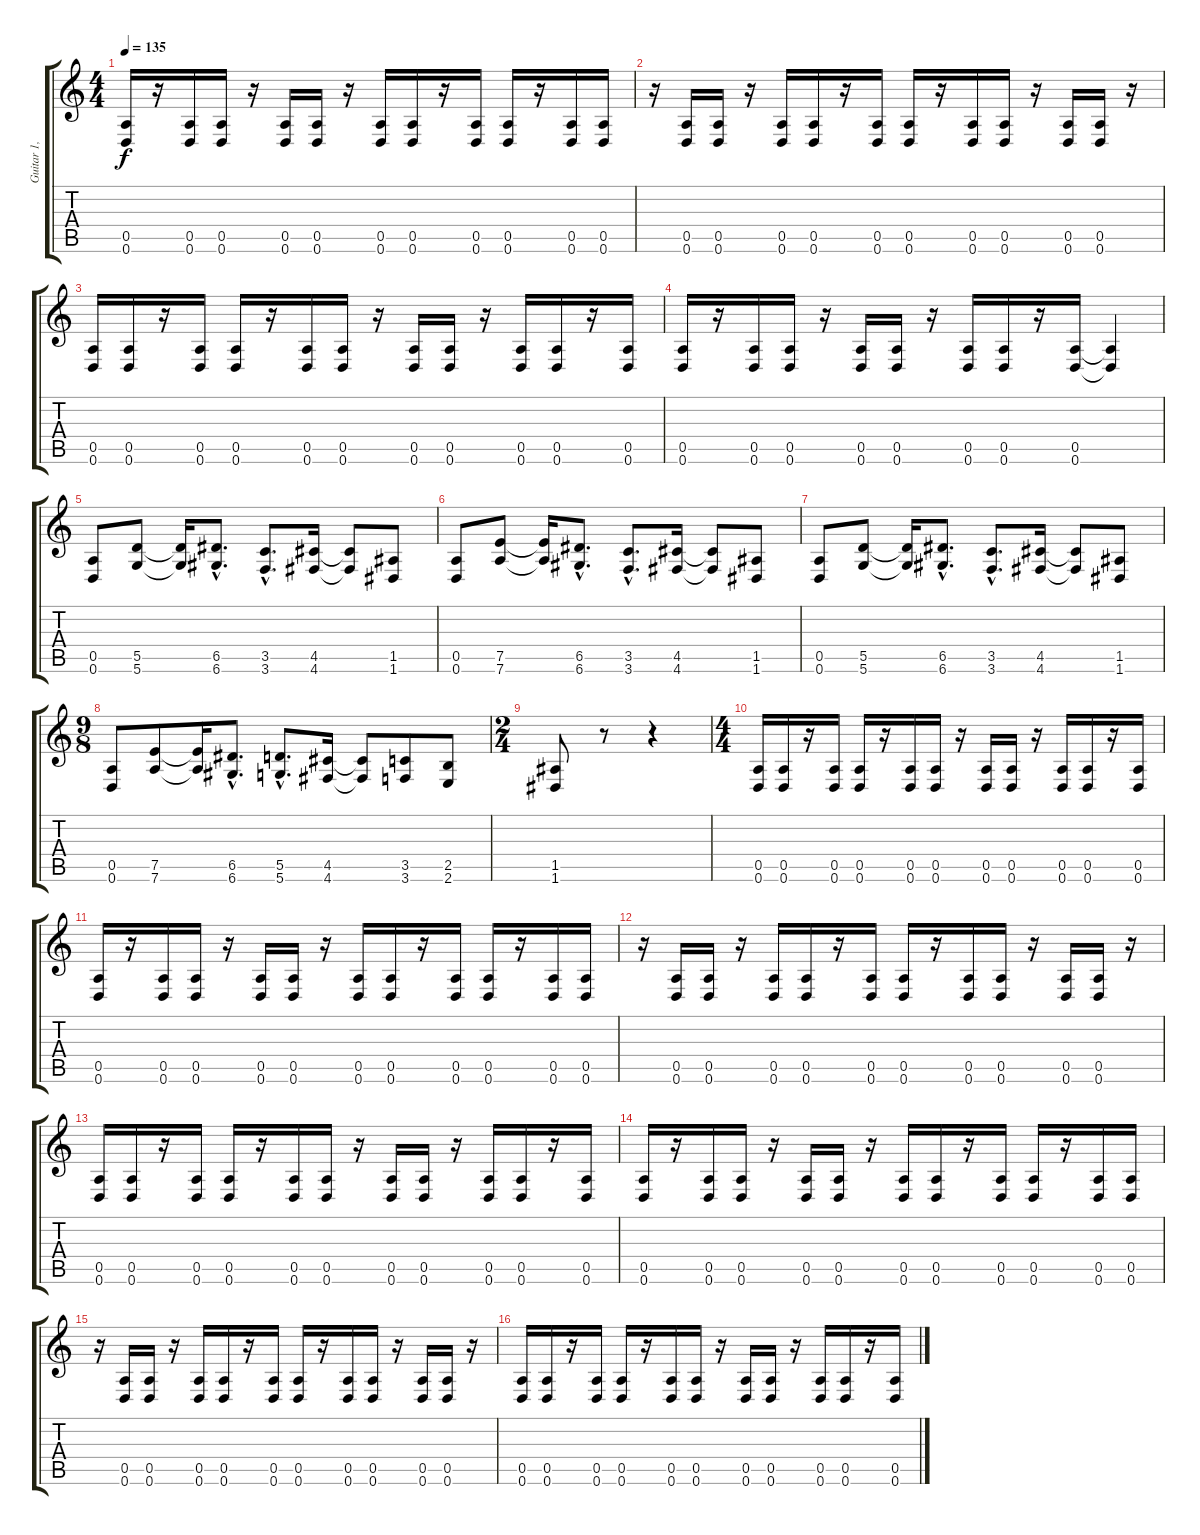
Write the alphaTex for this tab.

\track ("Guitar 1, Dime" "Guitar 1, ") {instrument overdrivenguitar}
\staff {score tabs}
\tuning (E4 B3 G3 D3 A2 D2) {hide}
\ts (4 4)
\tempo 135
\clef g2
\ks c
(0.5 0.6).16{dy f} r.16 (0.5 0.6).16 (0.5 0.6).16 r.16 (0.5 0.6).16 (0.5 0.6).16 r.16 (0.5 0.6).16 (0.5 0.6).16 r.16 (0.5 0.6).16 (0.5 0.6).16 r.16 (0.5 0.6).16 (0.5 0.6).16 |
r.16 (0.5 0.6).16 (0.5 0.6).16 r.16 (0.5 0.6).16 (0.5 0.6).16 r.16 (0.5 0.6).16 (0.5 0.6).16 r.16 (0.5 0.6).16 (0.5 0.6).16 r.16 (0.5 0.6).16 (0.5 0.6).16 r.16 |
(0.5 0.6).16 (0.5 0.6).16 r.16 (0.5 0.6).16 (0.5 0.6).16 r.16 (0.5 0.6).16 (0.5 0.6).16 r.16 (0.5 0.6).16 (0.5 0.6).16 r.16 (0.5 0.6).16 (0.5 0.6).16 r.16 (0.5 0.6).16 |
(0.5 0.6).16 r.16 (0.5 0.6).16 (0.5 0.6).16 r.16 (0.5 0.6).16 (0.5 0.6).16 r.16 (0.5 0.6).16 (0.5 0.6).16 r.16 (0.5 0.6).16 (0.5{t} 0.6{t}).4 |
(0.5 0.6).8 (5.5 5.6).8 (5.5{t} 5.6{t}).16 (6.5{hac} 6.6{hac}).8{d} (3.5{hac} 3.6{hac}).8{d} (4.5 4.6).16 (4.5{t} 4.6{t}).8 (1.5 1.6).8 |
(0.5 0.6).8 (7.5 7.6).8 (7.5{t} 7.6{t}).16 (6.5{hac} 6.6{hac}).8{d} (3.5{hac} 3.6{hac}).8{d} (4.5 4.6).16 (4.5{t} 4.6{t}).8 (1.5 1.6).8 |
(0.5 0.6).8 (5.5 5.6).8 (5.5{t} 5.6{t}).16 (6.5{hac} 6.6{hac}).8{d} (3.5{hac} 3.6{hac}).8{d} (4.5 4.6).16 (4.5{t} 4.6{t}).8 (1.5 1.6).8 |
\ts (9 8)
(0.5 0.6).8 (7.5 7.6).8 (7.5{t} 7.6{t}).16 (6.5{hac} 6.6{hac}).8{d} (5.5{hac} 5.6{hac}).8{d} (4.5 4.6).16 (4.5{t} 4.6{t}).8 (3.5 3.6).8 (2.5 2.6).8 |
\ts (2 4)
(1.5 1.6).8 r.8 r.4 |
\ts (4 4)
(0.5 0.6).16 (0.5 0.6).16 r.16 (0.5 0.6).16 (0.5 0.6).16 r.16 (0.5 0.6).16 (0.5 0.6).16 r.16 (0.5 0.6).16 (0.5 0.6).16 r.16 (0.5 0.6).16 (0.5 0.6).16 r.16 (0.5 0.6).16 |
(0.5 0.6).16 r.16 (0.5 0.6).16 (0.5 0.6).16 r.16 (0.5 0.6).16 (0.5 0.6).16 r.16 (0.5 0.6).16 (0.5 0.6).16 r.16 (0.5 0.6).16 (0.5 0.6).16 r.16 (0.5 0.6).16 (0.5 0.6).16 |
r.16 (0.5 0.6).16 (0.5 0.6).16 r.16 (0.5 0.6).16 (0.5 0.6).16 r.16 (0.5 0.6).16 (0.5 0.6).16 r.16 (0.5 0.6).16 (0.5 0.6).16 r.16 (0.5 0.6).16 (0.5 0.6).16 r.16 |
(0.5 0.6).16 (0.5 0.6).16 r.16 (0.5 0.6).16 (0.5 0.6).16 r.16 (0.5 0.6).16 (0.5 0.6).16 r.16 (0.5 0.6).16 (0.5 0.6).16 r.16 (0.5 0.6).16 (0.5 0.6).16 r.16 (0.5 0.6).16 |
(0.5 0.6).16 r.16 (0.5 0.6).16 (0.5 0.6).16 r.16 (0.5 0.6).16 (0.5 0.6).16 r.16 (0.5 0.6).16 (0.5 0.6).16 r.16 (0.5 0.6).16 (0.5 0.6).16 r.16 (0.5 0.6).16 (0.5 0.6).16 |
r.16 (0.5 0.6).16 (0.5 0.6).16 r.16 (0.5 0.6).16 (0.5 0.6).16 r.16 (0.5 0.6).16 (0.5 0.6).16 r.16 (0.5 0.6).16 (0.5 0.6).16 r.16 (0.5 0.6).16 (0.5 0.6).16 r.16 |
(0.5 0.6).16 (0.5 0.6).16 r.16 (0.5 0.6).16 (0.5 0.6).16 r.16 (0.5 0.6).16 (0.5 0.6).16 r.16 (0.5 0.6).16 (0.5 0.6).16 r.16 (0.5 0.6).16 (0.5 0.6).16 r.16 (0.5 0.6).16
